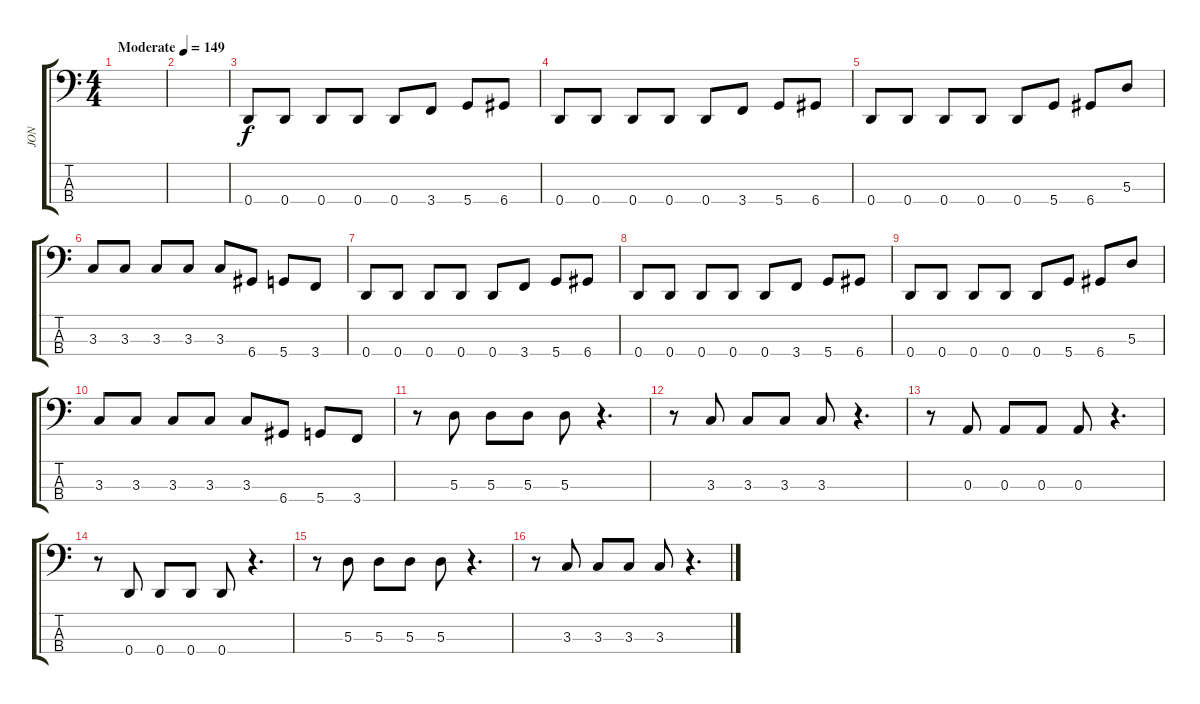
\track ("JON" "JON") {instrument electricbassfinger}
\staff {score tabs}
\tuning (G2 D2 A1 D1) {hide}
\ts (4 4)
\tempo (149 "Moderate")
\clef f4
\ks c
|
|
0.4.8 0.4.8 0.4.8 0.4.8 0.4.8 3.4.8 5.4.8 6.4.8 |
0.4.8 0.4.8 0.4.8 0.4.8 0.4.8 3.4.8 5.4.8 6.4.8 |
0.4.8 0.4.8 0.4.8 0.4.8 0.4.8 5.4.8 6.4.8 5.3.8 |
3.3.8 3.3.8 3.3.8 3.3.8 3.3.8 6.4.8 5.4.8 3.4.8 |
0.4.8 0.4.8 0.4.8 0.4.8 0.4.8 3.4.8 5.4.8 6.4.8 |
0.4.8 0.4.8 0.4.8 0.4.8 0.4.8 3.4.8 5.4.8 6.4.8 |
0.4.8 0.4.8 0.4.8 0.4.8 0.4.8 5.4.8 6.4.8 5.3.8 |
3.3.8 3.3.8 3.3.8 3.3.8 3.3.8 6.4.8 5.4.8 3.4.8 |
r.8 5.3.8 5.3.8 5.3.8 5.3.8 r.4{d} |
r.8 3.3.8 3.3.8 3.3.8 3.3.8 r.4{d} |
r.8 0.3.8 0.3.8 0.3.8 0.3.8 r.4{d} |
r.8 0.4.8 0.4.8 0.4.8 0.4.8 r.4{d} |
r.8 5.3.8 5.3.8 5.3.8 5.3.8 r.4{d} |
r.8 3.3.8 3.3.8 3.3.8 3.3.8 r.4{d}
